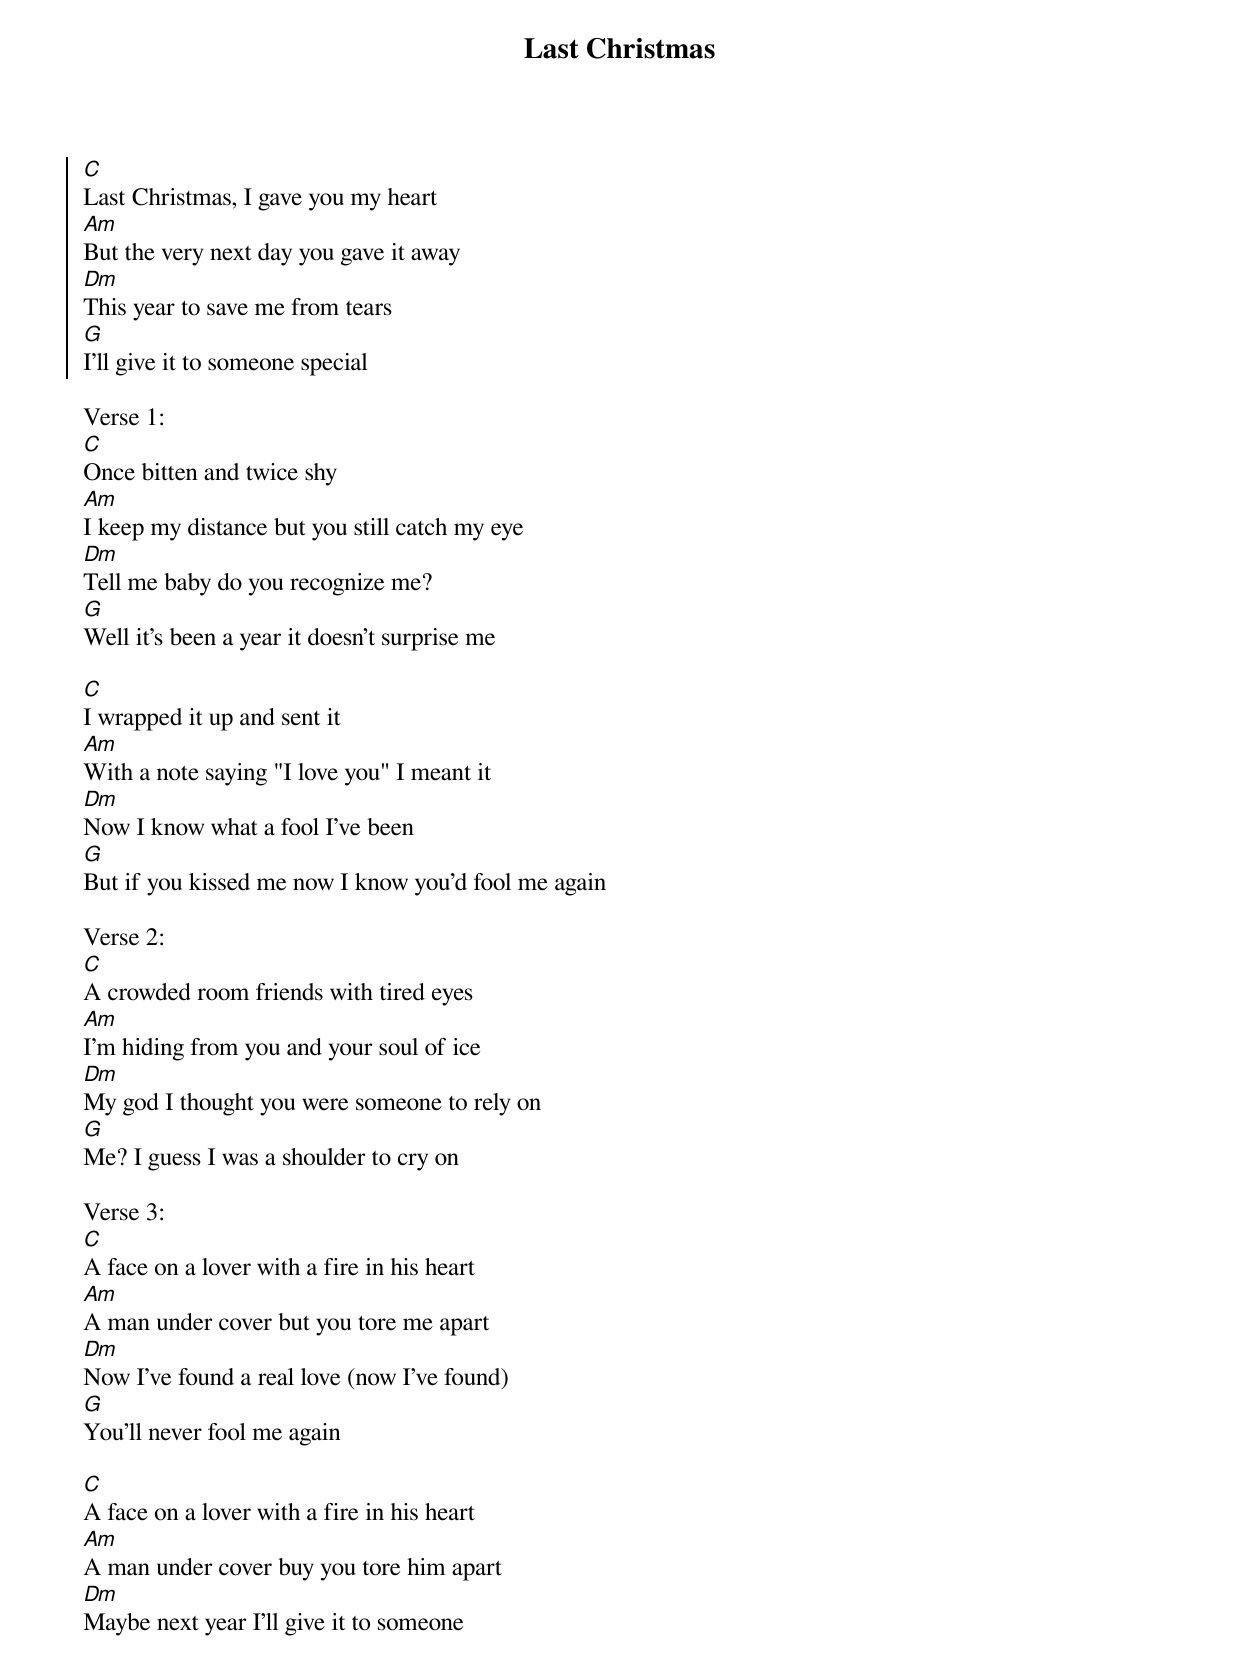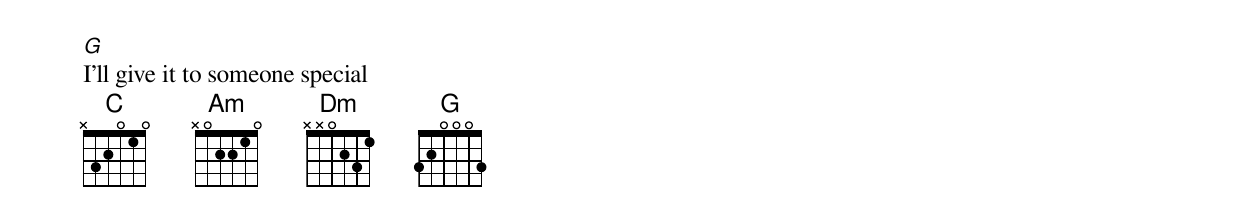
{title: Last Christmas}
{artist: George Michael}
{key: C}
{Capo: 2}

{soc}
[C]Last Christmas, I gave you my heart
[Am]But the very next day you gave it away
[Dm]This year to save me from tears
[G]I'll give it to someone special
{eoc}

Verse 1:
[C]Once bitten and twice shy
[Am]I keep my distance but you still catch my eye
[Dm]Tell me baby do you recognize me?
[G]Well it's been a year it doesn't surprise me

[C]I wrapped it up and sent it
[Am]With a note saying "I love you" I meant it
[Dm]Now I know what a fool I've been
[G]But if you kissed me now I know you'd fool me again

Verse 2:
[C]A crowded room friends with tired eyes
[Am]I'm hiding from you and your soul of ice
[Dm]My god I thought you were someone to rely on
[G]Me? I guess I was a shoulder to cry on

Verse 3:
[C]A face on a lover with a fire in his heart
[Am]A man under cover but you tore me apart
[Dm]Now I've found a real love (now I've found)
[G]You'll never fool me again

[C]A face on a lover with a fire in his heart
[Am]A man under cover buy you tore him apart
[Dm]Maybe next year I'll give it to someone
[G]I'll give it to someone special
